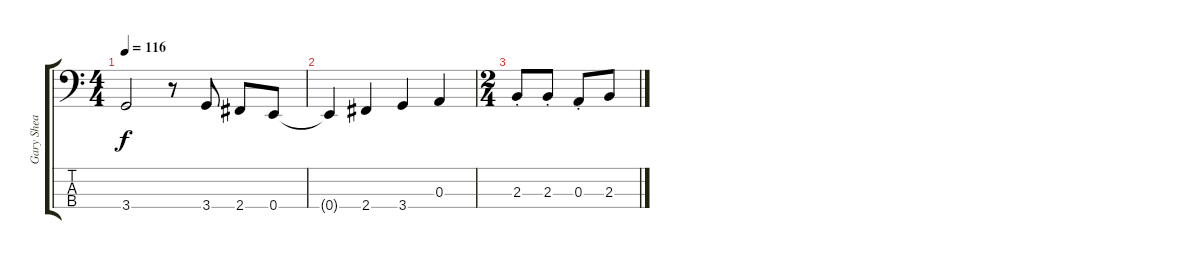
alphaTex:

\track ("Gary Shea" "Gary Shea") {instrument electricbasspick}
\staff {score tabs}
\tuning (G2 D2 A1 E1) {hide}
\ts (4 4)
\tempo 116
\clef f4
\ks c
3.4{t}.2{dy f} r.8 3.4.8 2.4.8 0.4.8 |
0.4{t}.4 2.4.4 3.4.4 0.3.4 |
\ts (2 4)
2.3{st}.8 2.3{st}.8 0.3{st}.8 2.3.8
